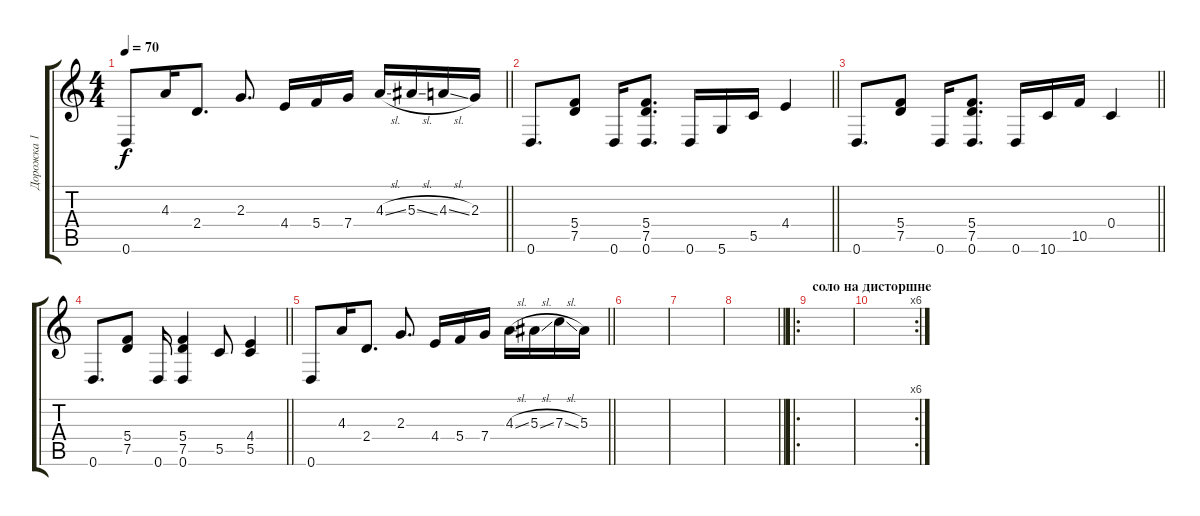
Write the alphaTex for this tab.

\track ("Дорожка 1" "Дорожка 1") {instrument acousticguitarnylon}
\staff {score tabs}
\tuning (D4 A3 F3 C3 G2 D2) {hide}
\ts (4 4)
\tempo 70
\clef g2
\barLineRight lightlight
\ks c
0.6.8{dy f} 4.3.16 2.4.8{d} 2.3.8{d} 4.4.16 5.4.16 7.4.16 4.3{sl}.16 5.3{sl}.16 4.3{sl}.16 2.3.16 |
\barLineRight lightlight
0.6.8{d} (5.4 7.5).8 0.6.16 (5.4 7.5 0.6).8{d} 0.6.16 5.6.16 5.5.16 4.4.4 |
\barLineRight lightlight
0.6.8{d} (5.4 7.5).8 0.6.16 (5.4 7.5 0.6).8{d} 0.6.16 10.6.16 10.5.16 0.4.4 |
\barLineRight lightlight
0.6.8{d} (5.4 7.5).8 0.6.16 (5.4 7.5 0.6).4 5.5.8 (4.4 5.5).4 |
\barLineRight lightlight
0.6.8 4.3.16 2.4.8{d} 2.3.8{d} 4.4.16 5.4.16 7.4.16 4.3{sl}.16 5.3{sl}.16 7.3{sl}.16 5.3.16 |
|
|
\barLineRight lightlight
|
\ro
\section ("" "соло на дисторшне")
|
\rc 6
